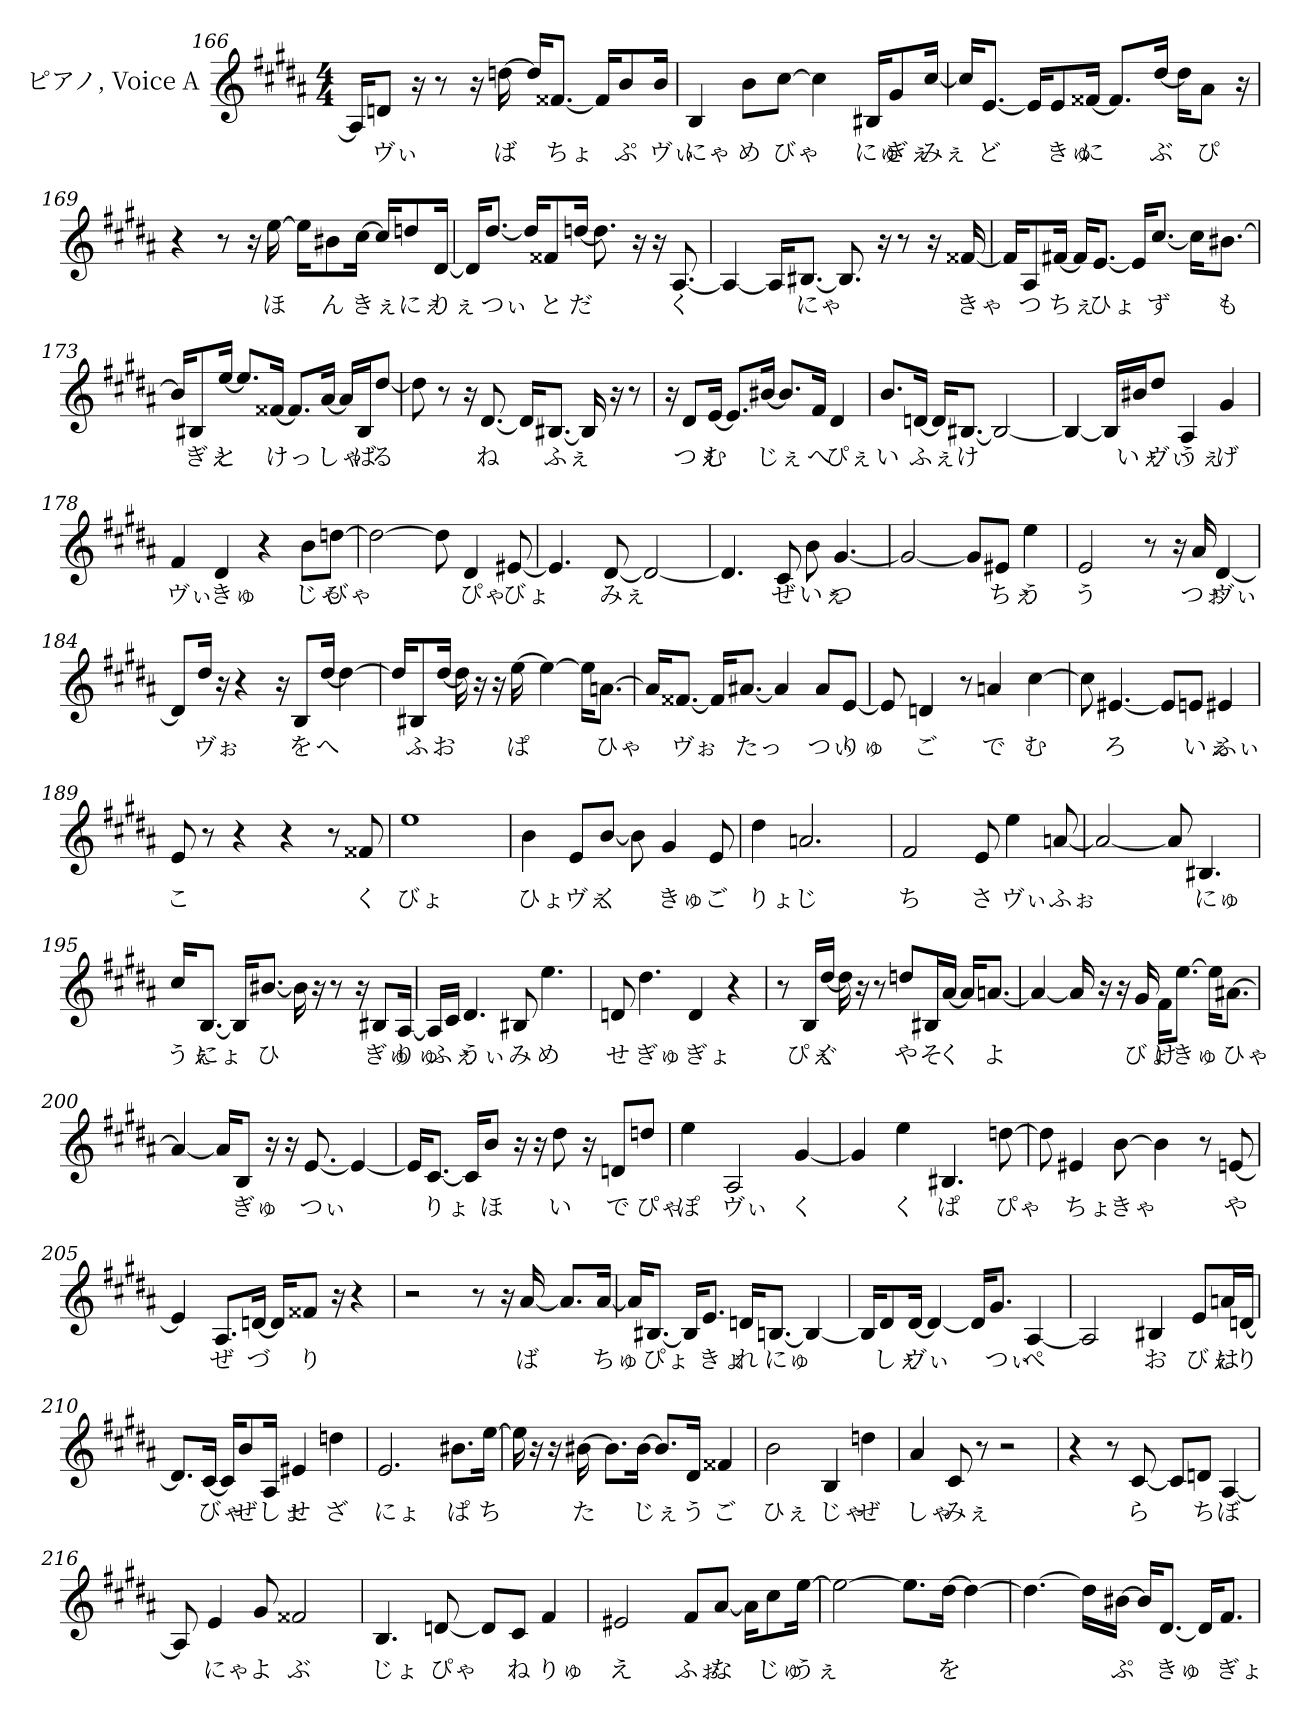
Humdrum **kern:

**kern	**text
*part1	*part1
*staff1	*staff1
*I"ピアノ, Voice A	*
!!LO:LB:g=z
*clefG2	*
*k[f#c#g#d#a#]	*
*M4/4	*
=166	=166
16A#/KL]	.
!	!LO:LY:b
8dn/J	ヴぃ
16r	.
8r	.
16r	.
!	!LO:LY:b
[16ddn\	ば
16dd/KL]	.
!	!LO:LY:b
[8.f##X/J	ちょ
16f##/KL]	.
!	!LO:LY:b
8b/	ぷ
!	!LO:LY:b
16b/Jk	ヴぃ
=167	=167
!	!LO:LY:b
4B/	にゃ
!	!LO:LY:b
8b\L	め
!	!LO:LY:b
[8cc#\J	びゃ
4cc#\]	.
!	!LO:LY:b
16B#X/KL	にゅ
!	!LO:LY:b
8g#/	ぎぇ
!	!LO:LY:b
[16cc#/Jk	みぇ
=168	=168
16cc#/KL]	.
!	!LO:LY:b
[8.e/J	ど
16e/KL]	.
!	!LO:LY:b
8e/	きゅ
!	!LO:LY:b
[16f##X/Jk	に
8.f##/L]	.
!	!LO:LY:b
[16dd#/Jk	ぶ
16dd#\KL]	.
!	!LO:LY:b
8a#\J	ぴ
16r	.
!!LO:LB:g=z
=169	=169
4r	.
8r	.
16r	.
!	!LO:LY:b
[16ee\	ほ
16ee\KL]	.
!	!LO:LY:b
8b#X\	ん
!	!LO:LY:b
[16cc#\Jk	きぇ
16cc#/KL]	.
!	!LO:LY:b
8ddn/	にぇ
!	!LO:LY:b
[16d#/Jk	りぇ
=170	=170
16d#/KL]	.
!	!LO:LY:b
[8.dd#/J	つぃ
16dd#/KL]	.
!	!LO:LY:b
8f##X/	と
!	!LO:LY:b
[16ddn/Jk	だ
8.dd\]	.
16r	.
16r	.
!	!LO:LY:b
[8.A#/	く
=171	=171
4A#/_	.
16A#/KL]	.
!	!LO:LY:b
[8.B#X/J	にゃ
8.B#/]	.
16r	.
8r	.
16r	.
!	!LO:LY:b
[16f##X/	きゃ
!!LO:LB:g=z
=172	=172
16f##/KL]	.
!	!LO:LY:b
8A#/	つ
!	!LO:LY:b
[16f#X/Jk	ちぇ
16f#/KL]	.
!	!LO:LY:b
[8.e/J	ひょ
16e/KL]	.
!	!LO:LY:b
[8.cc#/J	ず
16cc#\KL]	.
!	!LO:LY:b
[8.b#X\J	も
=173	=173
16b#/KL]	.
!	!LO:LY:b
8B#X/	ぎぇ
!	!LO:LY:b
[16ee/Jk	と
8.ee/L]	.
!	!LO:LY:b
[16f##X/Jk	けっ
8.f##/L]	.
!	!LO:LY:b
[16a#/Jk	しゃ
16a#/LL]	.
!	!LO:LY:b
16B#/J	ば
!	!LO:LY:b
[8dd#/J	る
=174	=174
8dd#\]	.
8r	.
16r	.
!	!LO:LY:b
[8.d#/	ね
16d#/KL]	.
!	!LO:LY:b
[8.B#X/J	ふぇ
16B#/]	.
16r	.
8r	.
!!LO:LB:g=z
=175	=175
16r	.
!	!LO:LY:b
8d#/L	つぇ
!	!LO:LY:b
[16e/Jk	む
8.e/L]	.
!	!LO:LY:b
[16b#X/Jk	じぇ
8.b#/L]	.
!	!LO:LY:b
16f#/Jk	へ
!	!LO:LY:b
4d#/	ぴぇ
=176	=176
!	!LO:LY:b
8.b/L	い
!	!LO:LY:b
[16dn/Jk	ふぇ
16d/KL]	.
!	!LO:LY:b
[8.B#X/J	け
2B#/_	.
=177	=177
4B#/_	.
16B#/LL]	.
!	!LO:LY:b
16b#X/J	いぇ
!	!LO:LY:b
8dd#/J	ヴぃ
!	!LO:LY:b
4A#/	うぇ
!	!LO:LY:b
4g#/	げ
=178	=178
!	!LO:LY:b
4f#/	ヴぃ
!	!LO:LY:b
4d#/	きゅ
4r	.
!	!LO:LY:b
8b\L	じゃ
!	!LO:LY:b
[8ddn\J	びゃ
=179	=179
2dd\_	.
8dd\]	.
!	!LO:LY:b
4d#/	ぴゃ
!	!LO:LY:b
[8e#X/	びょ
!!LO:LB:g=z
=180	=180
4.e#/]	.
!	!LO:LY:b
[8d#/	みぇ
2d#/_	.
=181	=181
4.d#/]	.
!	!LO:LY:b
8c#/	ぜ
!	!LO:LY:b
8b\	いぇ
!	!LO:LY:b
[4.g#/	つ
=182	=182
2g#/_	.
8g#/L]	.
!	!LO:LY:b
8e#X/J	ちぇ
!	!LO:LY:b
4ee\	う
=183	=183
!	!LO:LY:b
2e/	う
8r	.
16r	.
!	!LO:LY:b
16a#/	つぉ
!	!LO:LY:b
[4d#/	ヴぃ
=184	=184
8d#/L]	.
!	!LO:LY:b
16dd#/Jk	ヴぉ
16r	.
4r	.
16r	.
!	!LO:LY:b
8B/L	を
!	!LO:LY:b
[16dd#/Jk	へ
4dd#\_	.
!!LO:PB:g=z
=185	=185
16dd#/KL]	.
!	!LO:LY:b
8B#X/	ふ
!	!LO:LY:b
[16dd#/Jk	お
16dd#\]	.
16r	.
16r	.
!	!LO:LY:b
[16ee\	ぱ
4ee\_	.
16ee\KL]	.
!	!LO:LY:b
[8.an\J	ひゃ
=186	=186
16a/KL]	.
!	!LO:LY:b
[8.f##X/J	ヴぉ
16f##/KL]	.
!	!LO:LY:b
[8.a#X/J	たっ
4a#/]	.
!	!LO:LY:b
8a#/L	つぃ
!	!LO:LY:b
[8e/J	りゅ
=187	=187
8e/]	.
!	!LO:LY:b
4dn/	ご
8r	.
!	!LO:LY:b
4an/	で
!	!LO:LY:b
[4cc#\	む
=188	=188
8cc#\]	.
!	!LO:LY:b
[4.e#X/	ろ
8e#/L]	.
!	!LO:LY:b
8en/J	いぇ
!	!LO:LY:b
4e#X/	ふぃ
!!LO:LB:g=z
=189	=189
!	!LO:LY:b
8e/	こ
8r	.
4r	.
4r	.
8r	.
!	!LO:LY:b
8f##X/	く
=190	=190
!	!LO:LY:b
1ee	びょ
=191	=191
!	!LO:LY:b
4b\	ひょ
!	!LO:LY:b
8e/L	ヴぇ
!	!LO:LY:b
[8b/J	く
8b\]	.
!	!LO:LY:b
4g#/	きゅ
!	!LO:LY:b
8e/	ご
=192	=192
!	!LO:LY:b
4dd#\	りょ
!	!LO:LY:b
2.an/	じ
=193	=193
!	!LO:LY:b
2f#/	ち
!	!LO:LY:b
8e/	さ
!	!LO:LY:b
4ee\	ヴぃ
!	!LO:LY:b
[8an/	ふぉ
=194	=194
2a/_	.
8a/]	.
!	!LO:LY:b
4.B#X/	にゅ
!!LO:LB:g=z
=195	=195
!	!LO:LY:b
16cc#/KL	うぇ
!	!LO:LY:b
[8.B/J	にょ
16B/KL]	.
!	!LO:LY:b
[8.b#X/J	ひ
16b#\]	.
16r	.
8r	.
16r	.
!	!LO:LY:b
8B#X/L	ぎゅ
!	!LO:LY:b
[16A#/Jk	りゅ
=196	=196
16A#/LL]	.
!	!LO:LY:b
16c#/JJ	ふぇ
!	!LO:LY:b
4.d#/	うぃ
!	!LO:LY:b
8B#X/	み
!	!LO:LY:b
4.ee\	め
=197	=197
!	!LO:LY:b
8dn/	せ
!	!LO:LY:b
4.dd#\	ぎゅ
!	!LO:LY:b
4d/	ぎょ
4r	.
=198	=198
8r	.
!	!LO:LY:b
16B/LL	ぴぇ
!	!LO:LY:b
[16dd#/JJ	ぐ
16dd#\]	.
16r	.
8r	.
!	!LO:LY:b
8ddn/L	や
!	!LO:LY:b
16B#X/L	そ
!	!LO:LY:b
[16a#/JJ	く
16a#/KL]	.
!	!LO:LY:b
[8.an/J	よ
!!LO:LB:g=z
=199	=199
4a/_	.
16a/]	.
16r	.
16r	.
!	!LO:LY:b
16g#/	びょ
!	!LO:LY:b
16f#\KL	け
!	!LO:LY:b
[8.ee\J	きゅ
16ee\KL]	.
!	!LO:LY:b
[8.a#X\J	ひゃ
=200	=200
4a#/_	.
16a#/KL]	.
!	!LO:LY:b
8B/J	ぎゅ
16r	.
16r	.
!	!LO:LY:b
[8.e/	つぃ
4e/_	.
=201	=201
16e/KL]	.
!	!LO:LY:b
[8.c#/J	りょ
16c#/KL]	.
!	!LO:LY:b
8b/J	ほ
16r	.
16r	.
!	!LO:LY:b
8dd#\	い
16r	.
!	!LO:LY:b
8dn/L	で
!	!LO:LY:b
8ddn/J	ぴゃ
=202	=202
!	!LO:LY:b
4ee\	ぽ
!	!LO:LY:b
2A#/	ヴぃ
!	!LO:LY:b
[4g#/	く
=203	=203
4g#/]	.
!	!LO:LY:b
4ee\	く
!	!LO:LY:b
4.B#X/	ぱ
!	!LO:LY:b
[8ddn\	ぴゃ
!!LO:LB:g=z
=204	=204
8dd\]	.
!	!LO:LY:b
4e#X/	ちょ
!	!LO:LY:b
[8b\	きゃ
4b\]	.
8r	.
!	!LO:LY:b
[8en/	や
=205	=205
4e/]	.
!	!LO:LY:b
8.A#/L	ぜ
!	!LO:LY:b
[16dn/Jk	づ
16d/KL]	.
!	!LO:LY:b
8f##X/J	り
16r	.
4r	.
=206	=206
2r	.
8r	.
16r	.
!	!LO:LY:b
[16a#/	ば
8.a#/L]	.
!	!LO:LY:b
[16a#/Jk	ちゅ
=207	=207
16a#/KL]	.
!	!LO:LY:b
[8.B#X/J	ぴょ
16B#/KL]	.
!	!LO:LY:b
8.e/J	きょ
!	!LO:LY:b
16dn/KL	れ
!	!LO:LY:b
[8.Bn/J	にゅ
4B/_	.
!!LO:LB:g=z
=208	=208
16B/KL]	.
!	!LO:LY:b
8d#/	しぇ
!	!LO:LY:b
[16d#/Jk	ヴぃ
4d#/_	.
16d#/KL]	.
!	!LO:LY:b
8.g#/J	つぃ
!	!LO:LY:b
[4A#/	ぺ
=209	=209
2A#/]	.
!	!LO:LY:b
4B#X/	お
!	!LO:LY:b
8e/L	びぇ
!	!LO:LY:b
16an/L	は
!	!LO:LY:b
[16dn/JJ	り
=210	=210
8.d/L]	.
!	!LO:LY:b
[16c#/Jk	びゃ
16c#/KL]	.
!	!LO:LY:b
8b/	ぜ
!	!LO:LY:b
16A#/Jk	しょ
!	!LO:LY:b
4e#X/	せ
!	!LO:LY:b
4ddn\	ざ
=211	=211
!	!LO:LY:b
2.e/	にょ
!	!LO:LY:b
8.b#X\L	ぱ
!	!LO:LY:b
[16ee\Jk	ち
=212	=212
16ee\]	.
16r	.
16r	.
!	!LO:LY:b
[16b#X\	た
8.b#\L]	.
!	!LO:LY:b
[16b#\Jk	じぇ
8.b#/L]	.
!	!LO:LY:b
16d#/Jk	う
!	!LO:LY:b
4f##X/	ご
!!LO:LB:g=z
=213	=213
!	!LO:LY:b
2b\	ひぇ
!	!LO:LY:b
4B/	じゃ
!	!LO:LY:b
4ddn\	ぜ
=214	=214
!	!LO:LY:b
4a#/	しゃ
!	!LO:LY:b
8c#/	みぇ
8r	.
2r	.
=215	=215
4r	.
8r	.
!	!LO:LY:b
[8c#/	ら
8c#/L]	.
!	!LO:LY:b
8dn/J	ち
!	!LO:LY:b
[4A#/	ぼ
=216	=216
8A#/]	.
!	!LO:LY:b
4e/	にゃ
!	!LO:LY:b
8g#/	よ
!	!LO:LY:b
2f##X/	ぶ
=217	=217
!	!LO:LY:b
4.B/	じょ
!	!LO:LY:b
[8dn/	ぴゃ
8d/L]	.
!	!LO:LY:b
8c#/J	ね
!	!LO:LY:b
4f#/	りゅ
=218	=218
!	!LO:LY:b
2e#X/	え
!	!LO:LY:b
8f#/L	ふぉ
!	!LO:LY:b
[8a#/J	な
16a#\KL]	.
!	!LO:LY:b
8cc#\	じゅ
!	!LO:LY:b
[16ee\Jk	うぇ
!!LO:LB:g=z
=219	=219
2ee\_	.
8.ee\L]	.
!	!LO:LY:b
[16dd#\Jk	を
4dd#\_	.
=220	=220
4.dd#\_	.
16dd#\LL]	.
!	!LO:LY:b
[16b#X\JJ	ぷ
16b#/KL]	.
!	!LO:LY:b
[8.d#/J	きゅ
16d#/KL]	.
!	!LO:LY:b
8.f#/J	ぎょ
=	=
*-	*-
